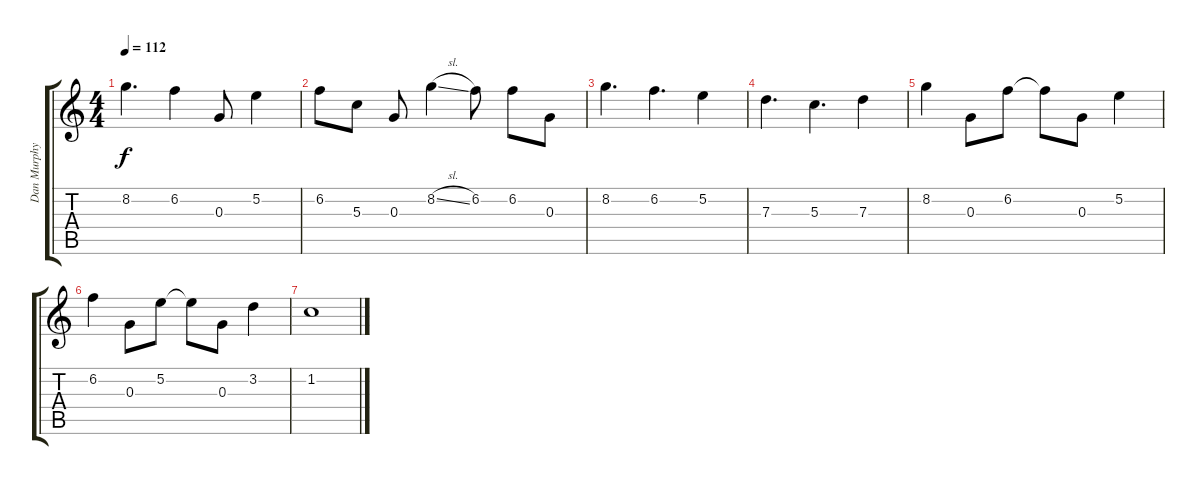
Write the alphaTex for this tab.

\track ("Dan Murphy" "Dan Murphy") {instrument electricguitarclean}
\staff {score tabs}
\tuning (E4 B3 G3 D3 A2 E2) {hide}
\ts (4 4)
\tempo 112
\clef g2
\ks c
8.2.4{d dy f} 6.2.4 0.3.8 5.2.4 |
6.2.8 5.3.8 0.3.8 8.2{sl}.4 6.2.8 6.2.8 0.3.8 |
8.2.4{d} 6.2.4{d} 5.2.4 |
7.3.4{d} 5.3.4{d} 7.3.4 |
8.2.4 0.3.8 6.2.8 6.2{t}.8 0.3.8 5.2.4 |
6.2.4 0.3.8 5.2.8 5.2{t}.8 0.3.8 3.2.4 |
1.2.1
